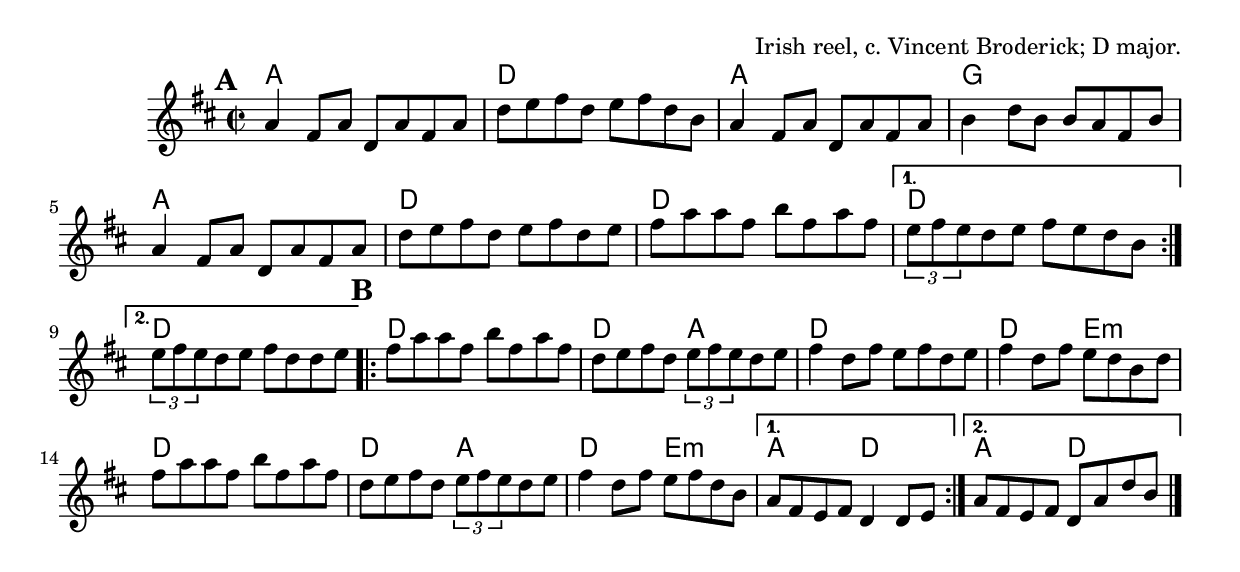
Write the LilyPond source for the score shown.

\version "2.18.2"
\include "util.ly"

\tocItem \markup "The Tinker's Daughter"

\score {
  <<
    \relative a' {
      \time 2/2
      \key d \major

      % A
      \repeat volta 2 {
        \mark \default
        a4 fis8 a d, a' fis a |
        d e fis d e fis d b |
        a4 fis8 a d, a' fis a |
        b4 d8 b b a fis b |
        a4 fis8 a d, a' fis a |
        d e fis d e fis d e |
        fis a a fis b fis a fis |
      }
      \alternative {
        { \tuplet 3/2 { e fis e } d e fis e d b }
        { \tuplet 3/2 { e fis e } d e fis d d e }
      }

      % B
      \repeat volta 2 {
        \mark \default
        fis a a fis b fis a fis |
        d e fis d \tuplet 3/2 { e fis e } d e |
        fis4 d8 fis e fis d e |
        fis4 d8 fis e d b d |
        fis a a fis b fis a fis |
        d e fis d \tuplet 3/2 { e fis e } d e |
        fis4 d8 fis e fis d b |
      }
      \alternative {
        { a fis e fis d4 d8 e }
        { a fis e fis d a' d b \bar "|." }
      }
    }


    \new ChordNames {
      \chordmode {
        \time 2/2

        \repeat volta 2 {
          a1 | d1 | a1 | g1 |
          a1 | d1 | d1 |
        }
        \alternative {
          { d1 }
          { d1 }
        }

        \repeat volta 2 {
          d1 | d2 a2 | d1 | d2 e2:m |
          d1 | d2 a2 | d2 e2:m |
        }
        \alternative {
          { a2 d2 }
          { a2 d2 }
        }
      }
    }
  >>

  \header {
    title = "The Tinker's Daughter"
    opus = "Irish reel, c. Vincent Broderick; D major."
  }
}
